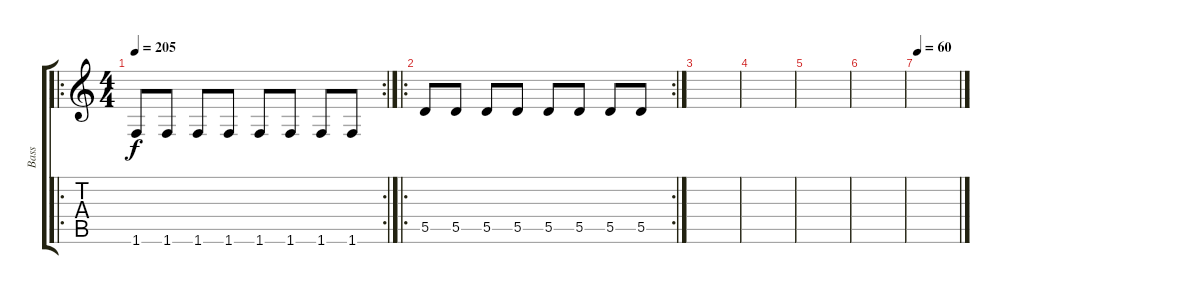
\track ("Bass" "Bass") {instrument electricbassfinger}
\staff {score tabs}
\tuning (E4 B3 G3 D3 A2 E2) {hide}
\ro
\rc 2
\ts (4 4)
\tempo 205
\clef g2
\ks c
1.6.8{dy f} 1.6.8 1.6.8 1.6.8 1.6.8 1.6.8 1.6.8 1.6.8 |
\ro
\rc 2
5.5.8 5.5.8 5.5.8 5.5.8 5.5.8 5.5.8 5.5.8 5.5.8 |
|
|
|
|
\tempo 60
